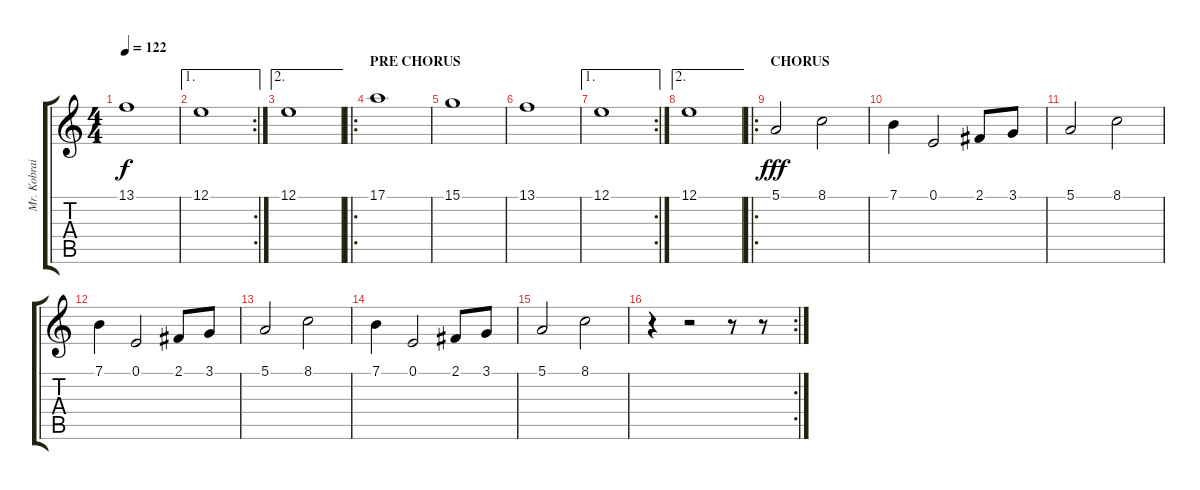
\track ("Mr. Kobrain" "Mr. Kobrai") {instrument stringensemble1}
\staff {score tabs}
\tuning (E4 B3 G3 D3 A2 E2) {hide}
\ts (4 4)
\tempo 122
\clef g2
\ks c
13.1.1{dy f} |
\ae 1
\rc 2
12.1.1 |
\ae 2
12.1.1 |
\ro
\section ("" "PRE CHORUS")
17.1.1 |
15.1.1 |
13.1.1 |
\ae 1
\rc 2
12.1.1 |
\ae 2
12.1.1 |
\ro
\section ("" "CHORUS")
5.1.2{dy fff volume 13 instrument pad8sweep} 8.1.2 |
7.1.4 0.1.2 2.1.8 3.1.8 |
5.1.2{volume 13 instrument pad8sweep} 8.1.2 |
7.1.4 0.1.2 2.1.8 3.1.8 |
5.1.2{volume 13 instrument pad8sweep} 8.1.2 |
7.1.4 0.1.2 2.1.8 3.1.8 |
5.1.2{volume 13 instrument pad8sweep} 8.1.2 |
\rc 2
r.4 r.2 r.8 r.8
